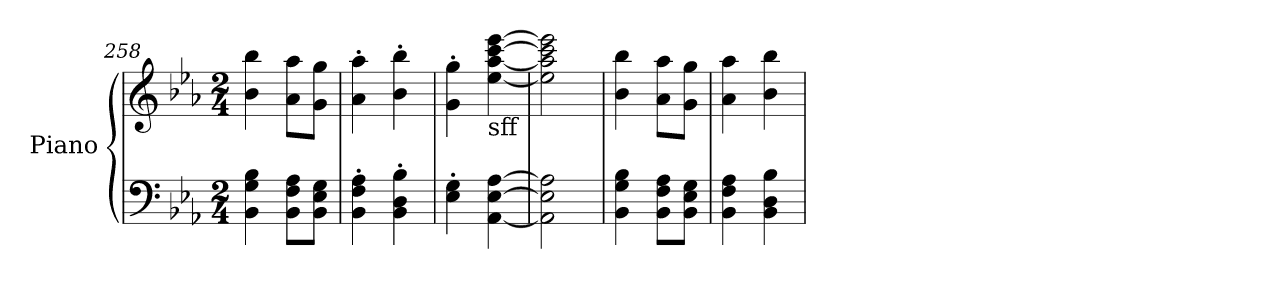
**kern	**kern
*part1	*part1
*staff2	*staff1
*I"Piano	*
*I'Pno	*
*clefF4	*clefG2
*k[b-e-a-]	*k[b-e-a-]
*E-:	*E-:
*M2/4	*M2/4
=258	=258
4BB-\ 4G\ 4B-\	4b-\ 4bb-\
8BB-\ 8F\ 8A-\L	8a-\ 8aa-\L
8BB-\ 8E-\ 8G\J	8g\ 8gg\J
=259	=259
4BB-\' 4F\' 4A-\'	4a-\' 4aa-\'
4BB-\' 4D\' 4B-\'	4b-\' 4bb-\'
=260	=260
4E-\' 4G\'	4g\' 4gg\'
!	!LO:TX:b:t=sff
[4AA-\ [4E-\ [4A-\	[4ee-\ [4aa-\ [4ccc\ [4eee-\
=261	=261
2AA-\] 2E-\] 2A-\]	2ee-\] 2aa-\] 2ccc\] 2eee-\]
=262	=262
4BB-\ 4G\ 4B-\	4b-\ 4bb-\
8BB-\ 8F\ 8A-\L	8a-\ 8aa-\L
8BB-\ 8E-\ 8G\J	8g\ 8gg\J
=263	=263
4BB-\ 4F\ 4A-\	4a-\ 4aa-\
4BB-\ 4D\ 4B-\	4b-\ 4bb-\
=	=
*-	*-
